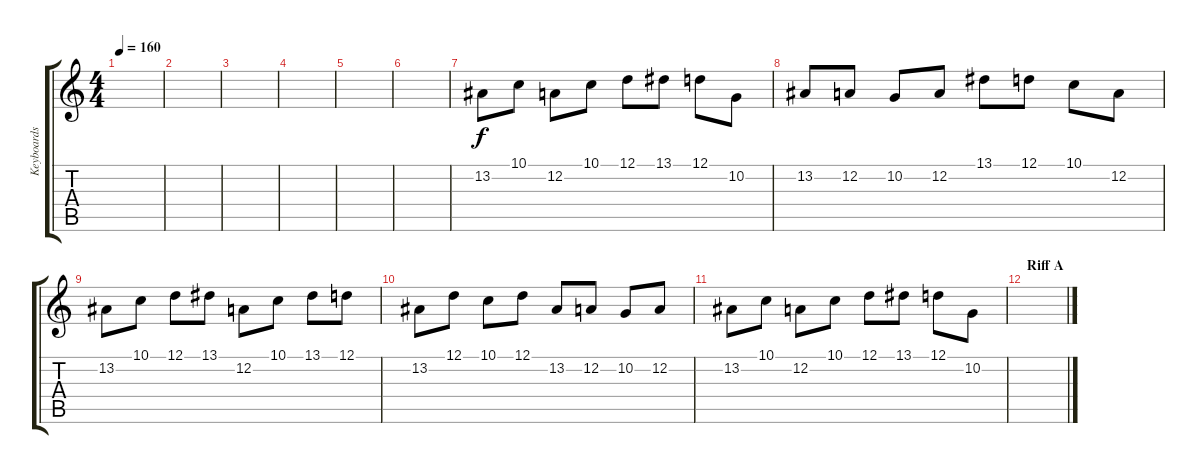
\track ("Keyboards 2" "Keyboards ") {instrument stringensemble1}
\staff {score tabs}
\tuning (D4 A3 F3 C3 G2 D2) {hide}
\ts (4 4)
\tempo 160
\clef g2
\ks c
|
|
|
|
|
|
13.2.8 10.1.8 12.2.8 10.1.8 12.1.8 13.1.8 12.1.8 10.2.8 |
13.2.8 12.2.8 10.2.8 12.2.8 13.1.8 12.1.8 10.1.8 12.2.8 |
13.2.8 10.1.8 12.1.8 13.1.8 12.2.8 10.1.8 13.1.8 12.1.8 |
13.2.8 12.1.8 10.1.8 12.1.8 13.2.8 12.2.8 10.2.8 12.2.8 |
13.2.8 10.1.8 12.2.8 10.1.8 12.1.8 13.1.8 12.1.8 10.2.8 |
\section ("" "Riff A")
